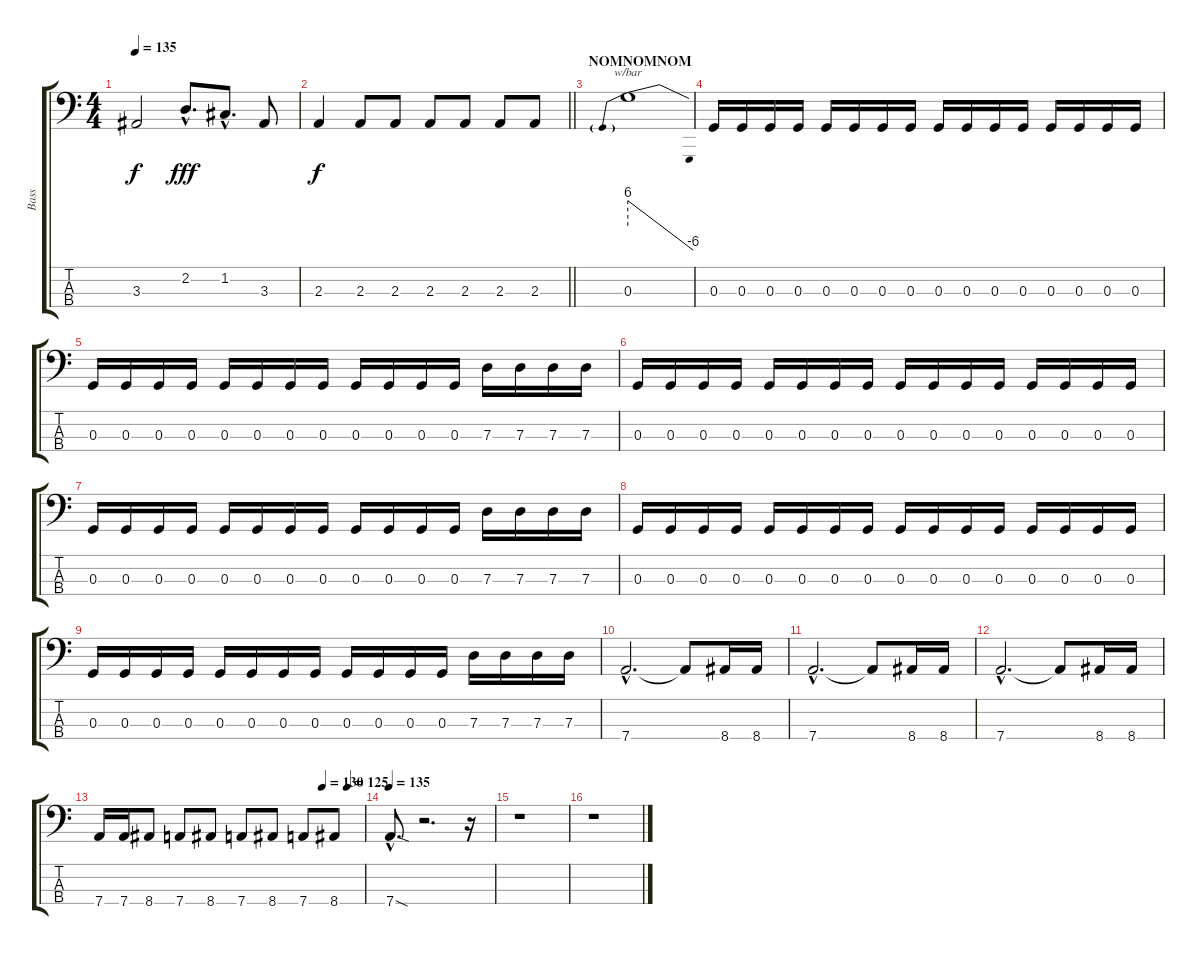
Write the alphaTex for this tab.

\track ("Bass" "Bass") {instrument electricbasspick}
\staff {score tabs}
\tuning (F2 C2 G1 D1) {hide}
\ts (4 4)
\tempo 135
\clef f4
\ks c
3.3.2{dy f} 2.2{hac}.8{d dy fff} 1.2{hac}.8{d} 3.3.8 |
\barLineRight lightlight
2.3.4{dy f} 2.3.8 2.3.8 2.3.8 2.3.8 2.3.8 2.3.8 |
\section ("" "NOMNOMNOM")
0.3.1{tbe (predivedive default 0 24 60 -24)} |
0.3.16 0.3.16 0.3.16 0.3.16 0.3.16 0.3.16 0.3.16 0.3.16 0.3.16 0.3.16 0.3.16 0.3.16 0.3.16 0.3.16 0.3.16 0.3.16 |
0.3.16 0.3.16 0.3.16 0.3.16 0.3.16 0.3.16 0.3.16 0.3.16 0.3.16 0.3.16 0.3.16 0.3.16 7.3.16 7.3.16 7.3.16 7.3.16 |
0.3.16 0.3.16 0.3.16 0.3.16 0.3.16 0.3.16 0.3.16 0.3.16 0.3.16 0.3.16 0.3.16 0.3.16 0.3.16 0.3.16 0.3.16 0.3.16 |
0.3.16 0.3.16 0.3.16 0.3.16 0.3.16 0.3.16 0.3.16 0.3.16 0.3.16 0.3.16 0.3.16 0.3.16 7.3.16 7.3.16 7.3.16 7.3.16 |
0.3.16 0.3.16 0.3.16 0.3.16 0.3.16 0.3.16 0.3.16 0.3.16 0.3.16 0.3.16 0.3.16 0.3.16 0.3.16 0.3.16 0.3.16 0.3.16 |
0.3.16 0.3.16 0.3.16 0.3.16 0.3.16 0.3.16 0.3.16 0.3.16 0.3.16 0.3.16 0.3.16 0.3.16 7.3.16 7.3.16 7.3.16 7.3.16 |
7.4{hac}.2{d} 7.4{t}.8 8.4.16 8.4.16 |
7.4{hac}.2{d} 7.4{t}.8 8.4.16 8.4.16 |
7.4{hac}.2{d} 7.4{t}.8 8.4.16 8.4.16 |
\tempo (130 0.84375)
\tempo (125 0.9375)
7.4.16 7.4.16 8.4.8 7.4.8 8.4.8 7.4.8 8.4.8 7.4.8 8.4.8 |
\tempo 135
7.4{sod hac}.8{d} r.2{d} r.16 |
r.1 |
r.1
